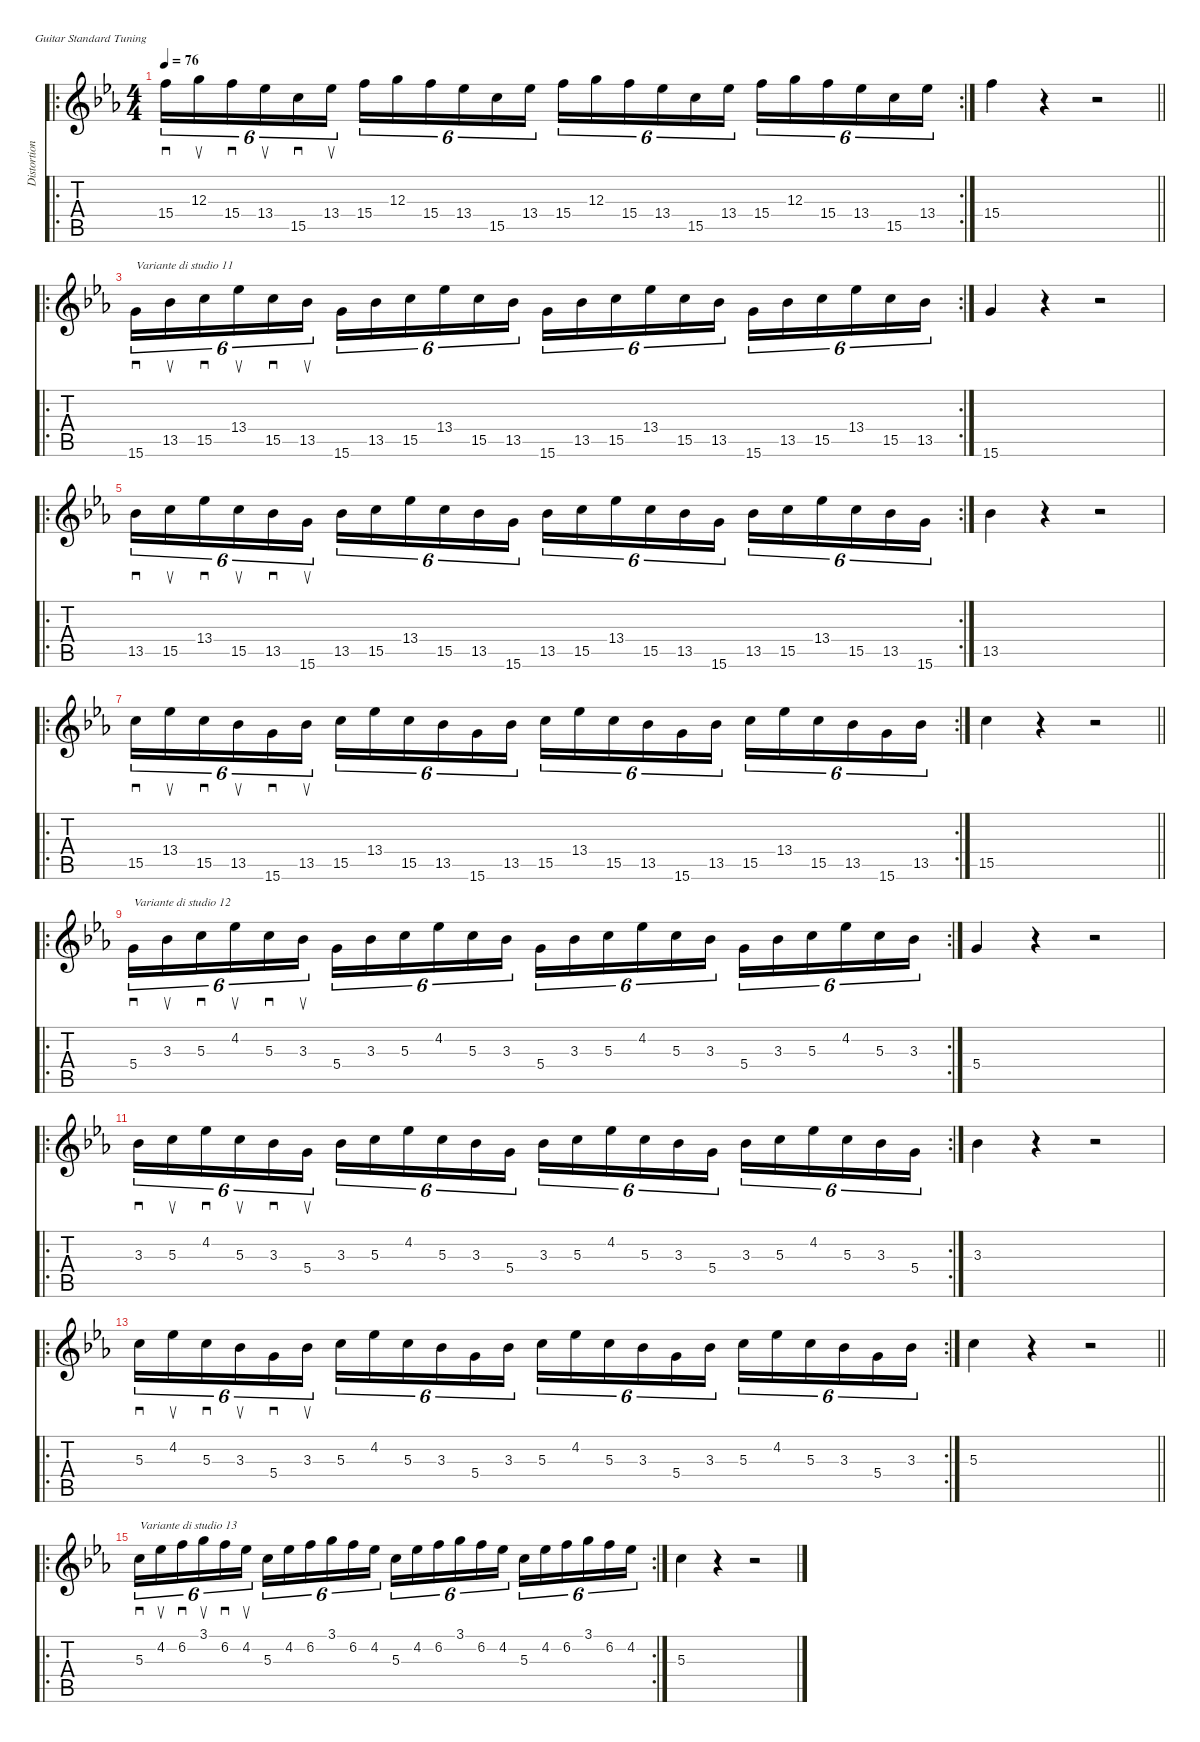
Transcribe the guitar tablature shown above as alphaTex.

\defaultSystemsLayout 4
\hideDynamics
\bracketExtendMode nobrackets
\otherSystemsTrackNameOrientation horizontal
\defaultBarNumberDisplay FirstOfSystem
\track ("Distortion Guitar" "Distortion") {instrument distortionguitar}
\staff {score tabs}
\tuning (E4 B3 G3 D3 A2 E2)
\ro
\rc 2
\ts (4 4)
\tempo 76
\clef g2
\ks cminor
15.4{acc forcenatural}.16{sd tu (6 4) dy mf beam Down} 12.3{acc forcenatural}.16{su tu (6 4) beam Down} 15.4{acc forcenatural}.16{sd tu (6 4) beam Down} 13.4{acc b}.16{su tu (6 4) beam Down} 15.5{acc forcenatural}.16{sd tu (6 4) beam Down} 13.4{acc b}.16{su tu (6 4) beam Down} 15.4{acc forcenatural}.16{tu (6 4) beam Down} 12.3{acc forcenatural}.16{tu (6 4) beam Down} 15.4{acc forcenatural}.16{tu (6 4) beam Down} 13.4{acc b}.16{tu (6 4) beam Down} 15.5{acc forcenatural}.16{tu (6 4) beam Down} 13.4{acc b}.16{tu (6 4) beam Down} 15.4{acc forcenatural}.16{tu (6 4) beam Down} 12.3{acc forcenatural}.16{tu (6 4) beam Down} 15.4{acc forcenatural}.16{tu (6 4) beam Down} 13.4{acc b}.16{tu (6 4) beam Down} 15.5{acc forcenatural}.16{tu (6 4) beam Down} 13.4{acc b}.16{tu (6 4) beam Down} 15.4{acc forcenatural}.16{tu (6 4) beam Down} 12.3{acc forcenatural}.16{tu (6 4) beam Down} 15.4{acc forcenatural}.16{tu (6 4) beam Down} 13.4{acc b}.16{tu (6 4) beam Down} 15.5{acc forcenatural}.16{tu (6 4) beam Down} 13.4{acc b}.16{tu (6 4) beam Down} |
\barLineRight lightlight
15.4{acc forcenatural}.4{beam Down} r.4{beam Down} r.2{beam Down} |
\ro
\rc 2
15.6{acc forcenatural}.16{sd tu (6 4) txt "Variante di studio 11" beam Down} 13.5{acc b}.16{su tu (6 4) beam Down} 15.5{acc forcenatural}.16{sd tu (6 4) beam Down} 13.4{acc b}.16{su tu (6 4) beam Down} 15.5{acc forcenatural}.16{sd tu (6 4) beam Down} 13.5{acc b}.16{su tu (6 4) beam Down} 15.6{acc forcenatural}.16{tu (6 4) beam Down} 13.5{acc b}.16{tu (6 4) beam Down} 15.5{acc forcenatural}.16{tu (6 4) beam Down} 13.4{acc b}.16{tu (6 4) beam Down} 15.5{acc forcenatural}.16{tu (6 4) beam Down} 13.5{acc b}.16{tu (6 4) beam Down} 15.6{acc forcenatural}.16{tu (6 4) beam Down} 13.5{acc b}.16{tu (6 4) beam Down} 15.5{acc forcenatural}.16{tu (6 4) beam Down} 13.4{acc b}.16{tu (6 4) beam Down} 15.5{acc forcenatural}.16{tu (6 4) beam Down} 13.5{acc b}.16{tu (6 4) beam Down} 15.6{acc forcenatural}.16{tu (6 4) beam Down} 13.5{acc b}.16{tu (6 4) beam Down} 15.5{acc forcenatural}.16{tu (6 4) beam Down} 13.4{acc b}.16{tu (6 4) beam Down} 15.5{acc forcenatural}.16{tu (6 4) beam Down} 13.5{acc b}.16{tu (6 4) beam Down} |
15.6{acc forcenatural}.4{beam Up} r.4{beam Up} r.2{beam Up} |
\ro
\rc 2
13.5{acc b}.16{sd tu (6 4) beam Down} 15.5{acc forcenatural}.16{su tu (6 4) beam Down} 13.4{acc b}.16{sd tu (6 4) beam Down} 15.5{acc forcenatural}.16{su tu (6 4) beam Down} 13.5{acc b}.16{sd tu (6 4) beam Down} 15.6{acc forcenatural}.16{su tu (6 4) beam Down} 13.5{acc b}.16{tu (6 4) beam Down} 15.5{acc forcenatural}.16{tu (6 4) beam Down} 13.4{acc b}.16{tu (6 4) beam Down} 15.5{acc forcenatural}.16{tu (6 4) beam Down} 13.5{acc b}.16{tu (6 4) beam Down} 15.6{acc forcenatural}.16{tu (6 4) beam Down} 13.5{acc b}.16{tu (6 4) beam Down} 15.5{acc forcenatural}.16{tu (6 4) beam Down} 13.4{acc b}.16{tu (6 4) beam Down} 15.5{acc forcenatural}.16{tu (6 4) beam Down} 13.5{acc b}.16{tu (6 4) beam Down} 15.6{acc forcenatural}.16{tu (6 4) beam Down} 13.5{acc b}.16{tu (6 4) beam Down} 15.5{acc forcenatural}.16{tu (6 4) beam Down} 13.4{acc b}.16{tu (6 4) beam Down} 15.5{acc forcenatural}.16{tu (6 4) beam Down} 13.5{acc b}.16{tu (6 4) beam Down} 15.6{acc forcenatural}.16{tu (6 4) beam Down} |
13.5{acc b}.4{beam Down} r.4{beam Down} r.2{beam Down} |
\ro
\rc 2
15.5{acc forcenatural}.16{sd tu (6 4) beam Down} 13.4{acc b}.16{su tu (6 4) beam Down} 15.5{acc forcenatural}.16{sd tu (6 4) beam Down} 13.5{acc b}.16{su tu (6 4) beam Down} 15.6{acc forcenatural}.16{sd tu (6 4) beam Down} 13.5{acc b}.16{su tu (6 4) beam Down} 15.5{acc forcenatural}.16{tu (6 4) beam Down} 13.4{acc b}.16{tu (6 4) beam Down} 15.5{acc forcenatural}.16{tu (6 4) beam Down} 13.5{acc b}.16{tu (6 4) beam Down} 15.6{acc forcenatural}.16{tu (6 4) beam Down} 13.5{acc b}.16{tu (6 4) beam Down} 15.5{acc forcenatural}.16{tu (6 4) beam Down} 13.4{acc b}.16{tu (6 4) beam Down} 15.5{acc forcenatural}.16{tu (6 4) beam Down} 13.5{acc b}.16{tu (6 4) beam Down} 15.6{acc forcenatural}.16{tu (6 4) beam Down} 13.5{acc b}.16{tu (6 4) beam Down} 15.5{acc forcenatural}.16{tu (6 4) beam Down} 13.4{acc b}.16{tu (6 4) beam Down} 15.5{acc forcenatural}.16{tu (6 4) beam Down} 13.5{acc b}.16{tu (6 4) beam Down} 15.6{acc forcenatural}.16{tu (6 4) beam Down} 13.5{acc b}.16{tu (6 4) beam Down} |
\barLineRight lightlight
15.5{acc forcenatural}.4{beam Down} r.4{beam Down} r.2{beam Down} |
\ro
\rc 2
5.4{acc forcenatural}.16{sd tu (6 4) txt "Variante di studio 12" beam Down} 3.3{acc b}.16{su tu (6 4) beam Down} 5.3{acc forcenatural}.16{sd tu (6 4) beam Down} 4.2{acc b}.16{su tu (6 4) beam Down} 5.3{acc forcenatural}.16{sd tu (6 4) beam Down} 3.3{acc b}.16{su tu (6 4) beam Down} 5.4{acc forcenatural}.16{tu (6 4) beam Down} 3.3{acc b}.16{tu (6 4) beam Down} 5.3{acc forcenatural}.16{tu (6 4) beam Down} 4.2{acc b}.16{tu (6 4) beam Down} 5.3{acc forcenatural}.16{tu (6 4) beam Down} 3.3{acc b}.16{tu (6 4) beam Down} 5.4{acc forcenatural}.16{tu (6 4) beam Down} 3.3{acc b}.16{tu (6 4) beam Down} 5.3{acc forcenatural}.16{tu (6 4) beam Down} 4.2{acc b}.16{tu (6 4) beam Down} 5.3{acc forcenatural}.16{tu (6 4) beam Down} 3.3{acc b}.16{tu (6 4) beam Down} 5.4{acc forcenatural}.16{tu (6 4) beam Down} 3.3{acc b}.16{tu (6 4) beam Down} 5.3{acc forcenatural}.16{tu (6 4) beam Down} 4.2{acc b}.16{tu (6 4) beam Down} 5.3{acc forcenatural}.16{tu (6 4) beam Down} 3.3{acc b}.16{tu (6 4) beam Down} |
5.4{acc forcenatural}.4{beam Up} r.4{beam Up} r.2{beam Up} |
\ro
\rc 2
3.3{acc b}.16{sd tu (6 4) beam Down} 5.3{acc forcenatural}.16{su tu (6 4) beam Down} 4.2{acc b}.16{sd tu (6 4) beam Down} 5.3{acc forcenatural}.16{su tu (6 4) beam Down} 3.3{acc b}.16{sd tu (6 4) beam Down} 5.4{acc forcenatural}.16{su tu (6 4) beam Down} 3.3{acc b}.16{tu (6 4) beam Down} 5.3{acc forcenatural}.16{tu (6 4) beam Down} 4.2{acc b}.16{tu (6 4) beam Down} 5.3{acc forcenatural}.16{tu (6 4) beam Down} 3.3{acc b}.16{tu (6 4) beam Down} 5.4{acc forcenatural}.16{tu (6 4) beam Down} 3.3{acc b}.16{tu (6 4) beam Down} 5.3{acc forcenatural}.16{tu (6 4) beam Down} 4.2{acc b}.16{tu (6 4) beam Down} 5.3{acc forcenatural}.16{tu (6 4) beam Down} 3.3{acc b}.16{tu (6 4) beam Down} 5.4{acc forcenatural}.16{tu (6 4) beam Down} 3.3{acc b}.16{tu (6 4) beam Down} 5.3{acc forcenatural}.16{tu (6 4) beam Down} 4.2{acc b}.16{tu (6 4) beam Down} 5.3{acc forcenatural}.16{tu (6 4) beam Down} 3.3{acc b}.16{tu (6 4) beam Down} 5.4{acc forcenatural}.16{tu (6 4) beam Down} |
3.3{acc b}.4{beam Down} r.4{beam Down} r.2{beam Down} |
\ro
\rc 2
5.3{acc forcenatural}.16{sd tu (6 4) beam Down} 4.2{acc b}.16{su tu (6 4) beam Down} 5.3{acc forcenatural}.16{sd tu (6 4) beam Down} 3.3{acc b}.16{su tu (6 4) beam Down} 5.4{acc forcenatural}.16{sd tu (6 4) beam Down} 3.3{acc b}.16{su tu (6 4) beam Down} 5.3{acc forcenatural}.16{tu (6 4) beam Down} 4.2{acc b}.16{tu (6 4) beam Down} 5.3{acc forcenatural}.16{tu (6 4) beam Down} 3.3{acc b}.16{tu (6 4) beam Down} 5.4{acc forcenatural}.16{tu (6 4) beam Down} 3.3{acc b}.16{tu (6 4) beam Down} 5.3{acc forcenatural}.16{tu (6 4) beam Down} 4.2{acc b}.16{tu (6 4) beam Down} 5.3{acc forcenatural}.16{tu (6 4) beam Down} 3.3{acc b}.16{tu (6 4) beam Down} 5.4{acc forcenatural}.16{tu (6 4) beam Down} 3.3{acc b}.16{tu (6 4) beam Down} 5.3{acc forcenatural}.16{tu (6 4) beam Down} 4.2{acc b}.16{tu (6 4) beam Down} 5.3{acc forcenatural}.16{tu (6 4) beam Down} 3.3{acc b}.16{tu (6 4) beam Down} 5.4{acc forcenatural}.16{tu (6 4) beam Down} 3.3{acc b}.16{tu (6 4) beam Down} |
\barLineRight lightlight
5.3{acc forcenatural}.4{beam Down} r.4{beam Down} r.2{beam Down} |
\ro
\rc 2
5.3{acc forcenatural}.16{sd tu (6 4) txt "Variante di studio 13" beam Down} 4.2{acc b}.16{su tu (6 4) beam Down} 6.2{acc forcenatural}.16{sd tu (6 4) beam Down} 3.1{acc forcenatural}.16{su tu (6 4) beam Down} 6.2{acc forcenatural}.16{sd tu (6 4) beam Down} 4.2{acc b}.16{su tu (6 4) beam Down} 5.3{acc forcenatural}.16{tu (6 4) beam Down} 4.2{acc b}.16{tu (6 4) beam Down} 6.2{acc forcenatural}.16{tu (6 4) beam Down} 3.1{acc forcenatural}.16{tu (6 4) beam Down} 6.2{acc forcenatural}.16{tu (6 4) beam Down} 4.2{acc b}.16{tu (6 4) beam Down} 5.3{acc forcenatural}.16{tu (6 4) beam Down} 4.2{acc b}.16{tu (6 4) beam Down} 6.2{acc forcenatural}.16{tu (6 4) beam Down} 3.1{acc forcenatural}.16{tu (6 4) beam Down} 6.2{acc forcenatural}.16{tu (6 4) beam Down} 4.2{acc b}.16{tu (6 4) beam Down} 5.3{acc forcenatural}.16{tu (6 4) beam Down} 4.2{acc b}.16{tu (6 4) beam Down} 6.2{acc forcenatural}.16{tu (6 4) beam Down} 3.1{acc forcenatural}.16{tu (6 4) beam Down} 6.2{acc forcenatural}.16{tu (6 4) beam Down} 4.2{acc b}.16{tu (6 4) beam Down} |
5.3{acc forcenatural}.4{beam Down} r.4{beam Down} r.2{beam Down}
